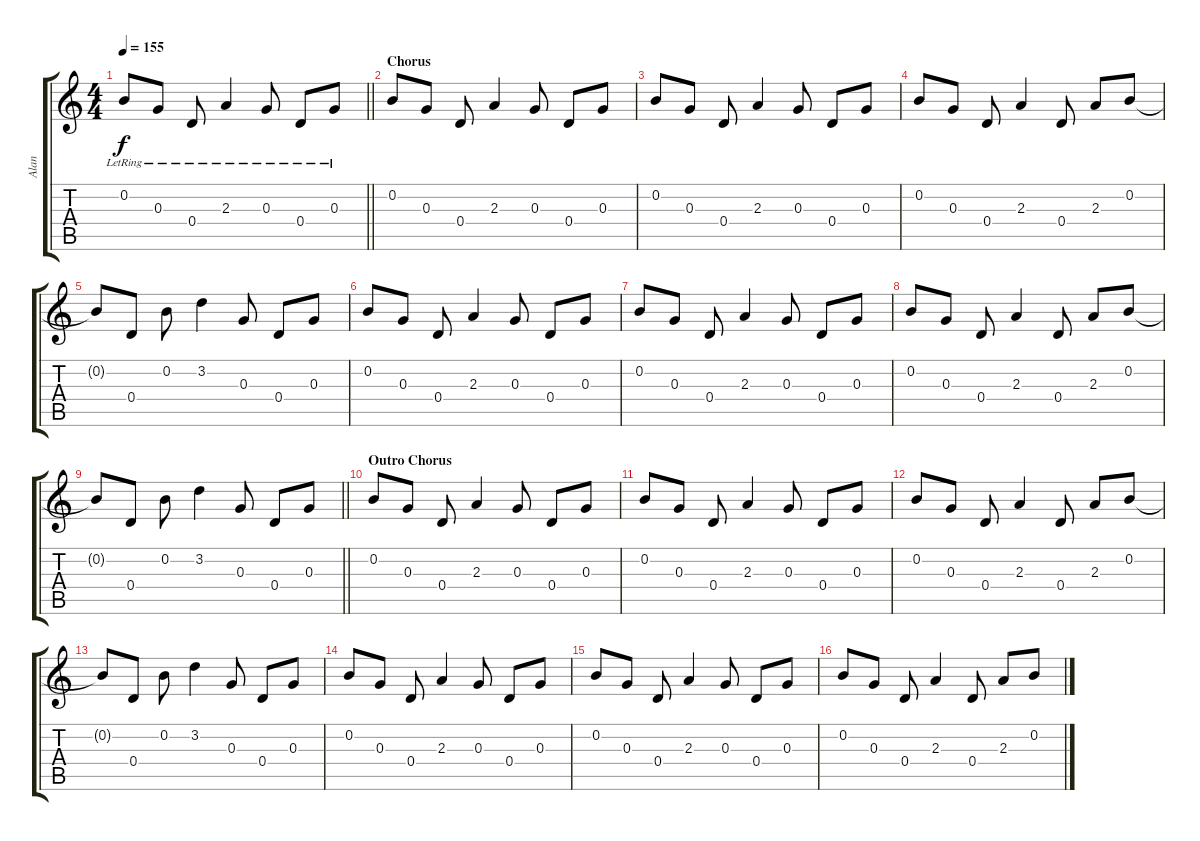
\track ("Alan" "Alan") {instrument distortionguitar}
\staff {score tabs}
\tuning (E4 B3 G3 D3 A2 D2) {hide}
\ts (4 4)
\tempo 155
\clef g2
\barLineRight lightlight
\ks c
0.2{lr}.8{dy f volume 6} 0.3{lr}.8 0.4{lr}.8 2.3{lr}.4 0.3{lr}.8 0.4{lr}.8 0.3{lr}.8 |
\section ("" "Chorus")
0.2.8{volume 11} 0.3.8 0.4.8 2.3.4 0.3.8 0.4.8 0.3.8 |
0.2.8 0.3.8 0.4.8 2.3.4 0.3.8 0.4.8 0.3.8 |
0.2.8 0.3.8 0.4.8 2.3.4 0.4.8 2.3.8 0.2.8 |
0.2{t}.8 0.4.8 0.2.8 3.2.4 0.3.8 0.4.8 0.3.8 |
0.2.8 0.3.8 0.4.8 2.3.4 0.3.8 0.4.8 0.3.8 |
0.2.8 0.3.8 0.4.8 2.3.4 0.3.8 0.4.8 0.3.8 |
0.2.8 0.3.8 0.4.8 2.3.4 0.4.8 2.3.8 0.2.8 |
\barLineRight lightlight
0.2{t}.8 0.4.8 0.2.8 3.2.4 0.3.8 0.4.8 0.3.8 |
\section ("" "Outro Chorus")
0.2.8 0.3.8 0.4.8 2.3.4 0.3.8 0.4.8 0.3.8 |
0.2.8 0.3.8 0.4.8 2.3.4 0.3.8 0.4.8 0.3.8 |
0.2.8 0.3.8 0.4.8 2.3.4 0.4.8 2.3.8 0.2.8 |
0.2{t}.8 0.4.8 0.2.8 3.2.4 0.3.8 0.4.8 0.3.8 |
0.2.8 0.3.8 0.4.8 2.3.4 0.3.8 0.4.8 0.3.8 |
0.2.8 0.3.8 0.4.8 2.3.4 0.3.8 0.4.8 0.3.8 |
0.2.8 0.3.8 0.4.8 2.3.4 0.4.8 2.3.8 0.2.8
